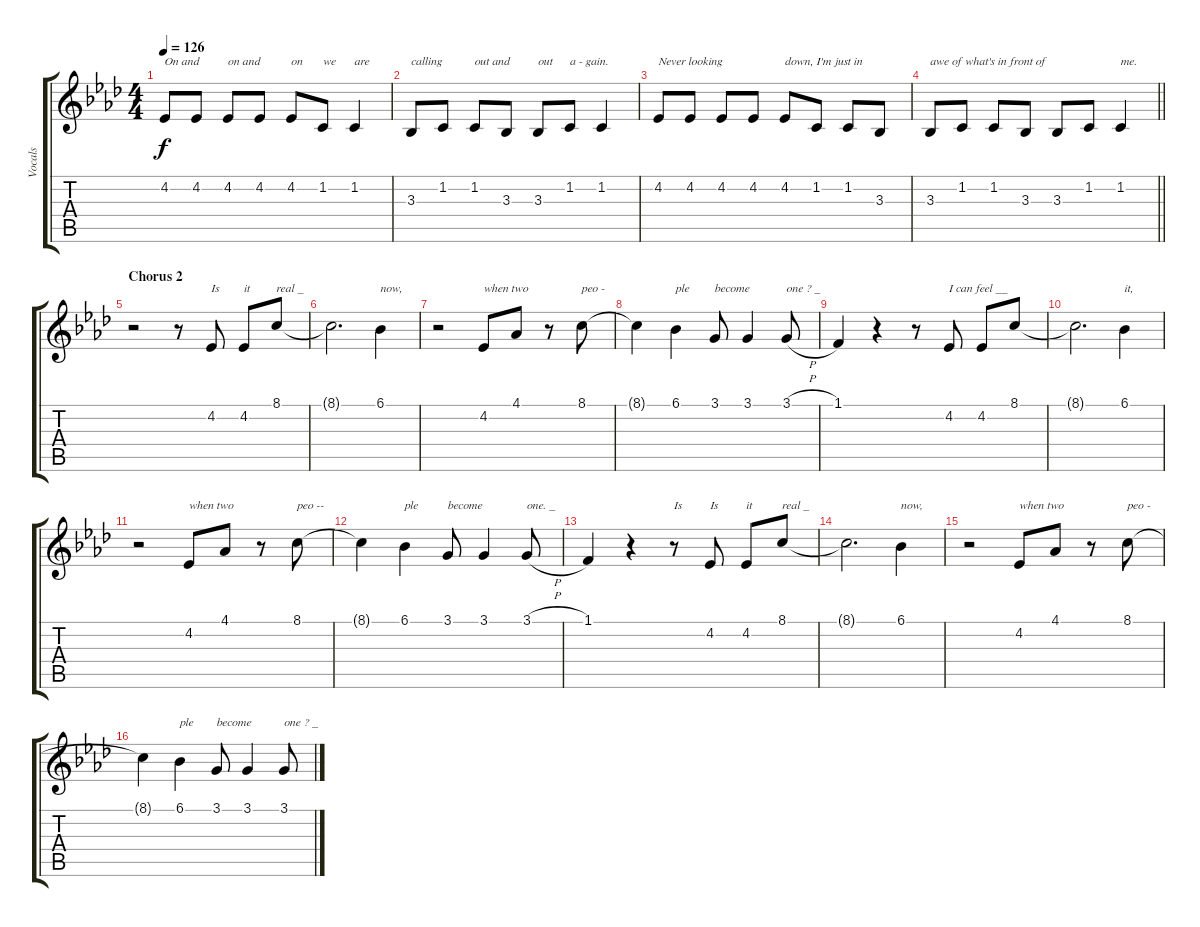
\track ("Vocals" "Vocals") {instrument altosax}
\staff {score tabs}
\tuning (E4 B3 G3 D3 A2 E2) {hide}
\ts (4 4)
\tempo 126
\clef g2
\ks ab
4.2.8{txt "On and" dy f} 4.2.8 4.2.8{txt "on and"} 4.2.8 4.2.8{txt "on"} 1.2.8{txt "we"} 1.2.4{txt "are"} |
3.3.8{txt "calling"} 1.2.8 1.2.8{txt "out and"} 3.3.8 3.3.8{txt "out"} 1.2.8{txt "a - gain."} 1.2.4 |
4.2.8{txt "Never looking"} 4.2.8 4.2.8 4.2.8 4.2.8{txt "down, I'm just in"} 1.2.8 1.2.8 3.3.8 |
\barLineRight lightlight
3.3.8{txt "awe of what's in front of"} 1.2.8 1.2.8 3.3.8 3.3.8 1.2.8 1.2.4{txt "me."} |
\section ("" "Chorus 2")
r.2 r.8 4.2.8{txt "Is"} 4.2.8{txt "it"} 8.1.8{txt "real _"} |
8.1{t}.2{d} 6.1.4{txt "now,"} |
r.2 4.2.8{txt "when two"} 4.1.8 r.8 8.1.8{txt "peo -"} |
8.1{t}.4 6.1.4{txt "ple"} 3.1.8{txt "become"} 3.1.4 3.1{h}.8{txt "one ? _"} |
1.1.4 r.4 r.8 4.2.8{txt "I can feel __"} 4.2.8 8.1.8 |
8.1{t}.2{d} 6.1.4{txt "it,"} |
r.2 4.2.8{txt "when two"} 4.1.8 r.8 8.1.8{txt "peo --"} |
8.1{t}.4 6.1.4{txt "ple"} 3.1.8{txt "become"} 3.1.4 3.1{h}.8{txt "one. _"} |
1.1.4 r.4 r.8{txt "Is"} 4.2.8{txt "Is"} 4.2.8{txt "it"} 8.1.8{txt "real _"} |
8.1{t}.2{d} 6.1.4{txt "now,"} |
r.2 4.2.8{txt "when two"} 4.1.8 r.8 8.1.8{txt "peo -"} |
8.1{t}.4 6.1.4{txt "ple"} 3.1.8{txt "become"} 3.1.4 3.1{h}.8{txt "one ? _"}
